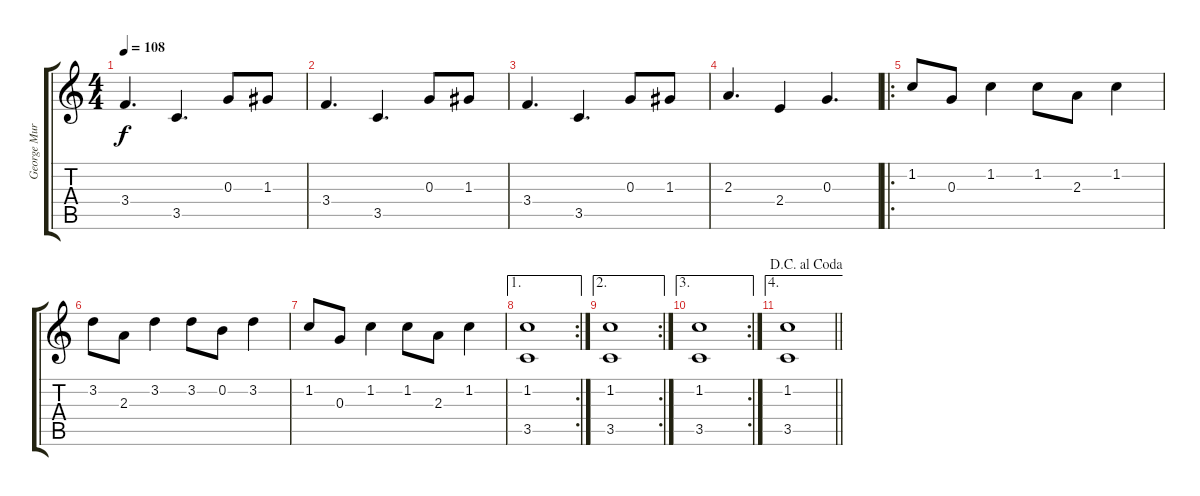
\track ("George Murray-Bass" "George Mur") {instrument synthbass1}
\staff {score tabs}
\tuning (E4 B3 G3 D3 A2 E2) {hide}
\ts (4 4)
\tempo 108
\clef g2
\ks c
3.4.4{d dy f} 3.5.4{d} 0.3.8 1.3.8 |
3.4.4{d} 3.5.4{d} 0.3.8 1.3.8 |
3.4.4{d} 3.5.4{d} 0.3.8 1.3.8 |
2.3.4{d} 2.4.4 0.3.4{d} |
\ro
1.2.8 0.3.8 1.2.4 1.2.8 2.3.8 1.2.4 |
3.2.8 2.3.8 3.2.4 3.2.8 0.2.8 3.2.4 |
1.2.8 0.3.8 1.2.4 1.2.8 2.3.8 1.2.4 |
\ae 1
\rc 2
(1.2 3.5).1 |
\ae 2
\rc 2
(1.2 3.5).1 |
\ae 3
\rc 2
(1.2 3.5).1 |
\ae 4
\jump dacapoalcoda
\barLineRight lightlight
(1.2 3.5).1
